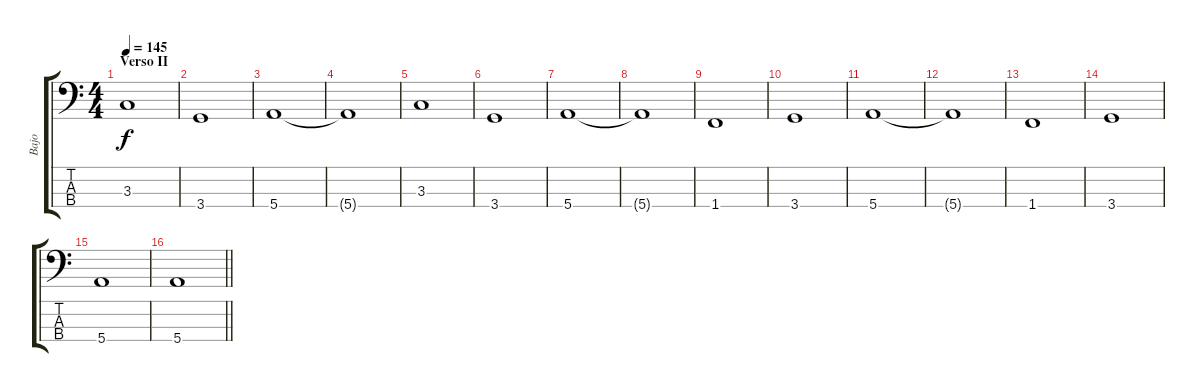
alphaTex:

\track ("Bajo" "Bajo") {instrument electricbassfinger}
\staff {score tabs}
\tuning (G2 D2 A1 E1) {hide}
\ts (4 4)
\section ("" "Verso II")
\tempo 145
\clef f4
\ks c
3.3.1{dy f} |
3.4.1 |
5.4.1 |
5.4{t}.1 |
3.3.1 |
3.4.1 |
5.4.1 |
5.4{t}.1 |
1.4.1 |
3.4.1 |
5.4.1 |
5.4{t}.1 |
1.4.1 |
3.4.1 |
5.4.1 |
\barLineRight lightlight
5.4.1
